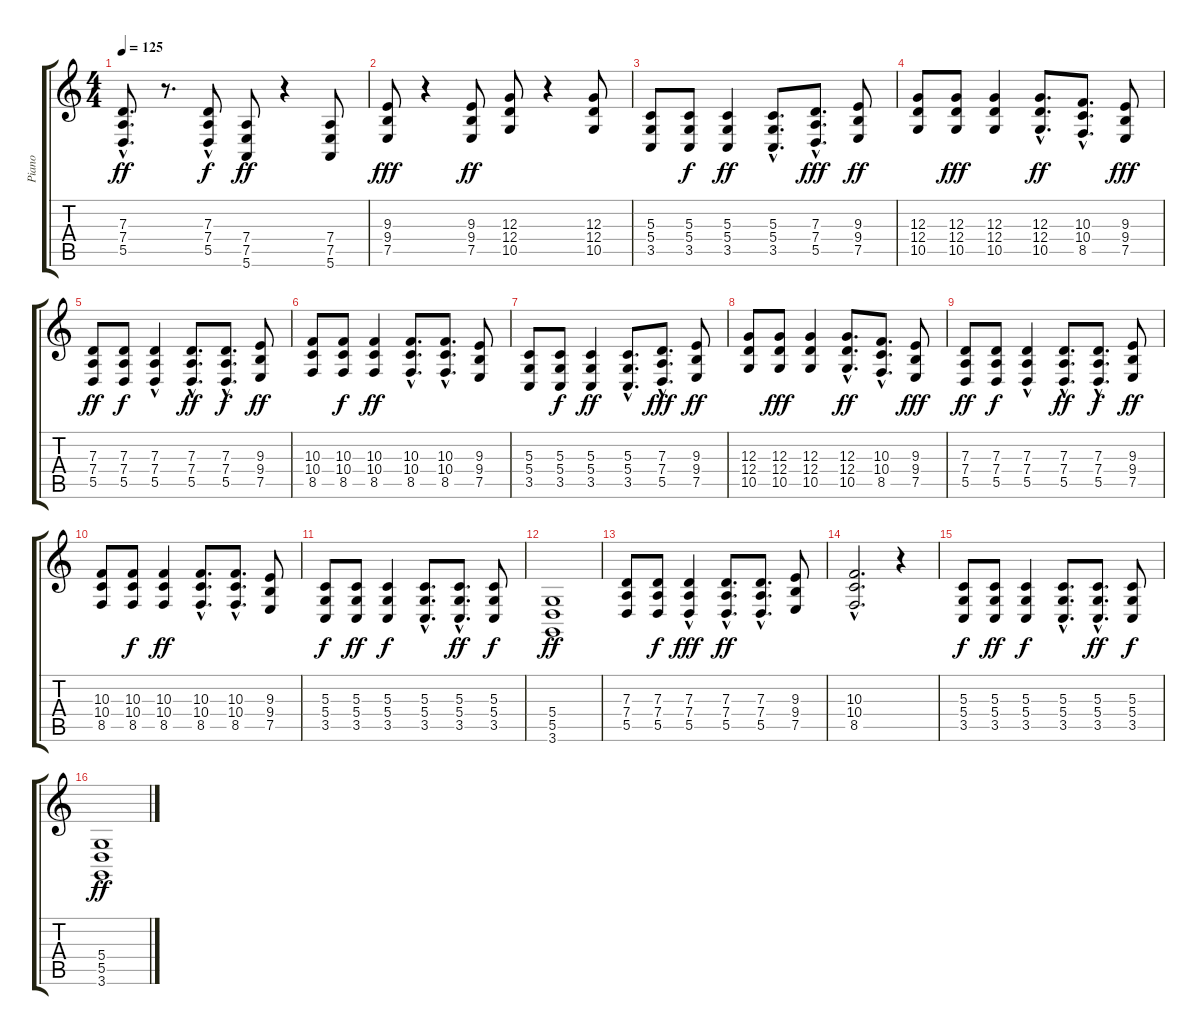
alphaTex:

\track ("Piano" "Piano") {instrument honkytonkpiano}
\staff {score tabs}
\tuning (E4 B3 G3 D3 A2 E2) {hide}
\ts (4 4)
\tempo 125
\clef g2
\ks c
(7.3{hac} 7.4{hac} 5.5{hac}).8{d dy ff} r.8{d} (7.3 7.4 5.5{hac}).8{dy f} (7.4 7.5 5.6).8{dy ff} r.4 (7.4 7.5 5.6).8 |
(9.3 9.4 7.5).8{dy fff} r.4 (9.3 9.4 7.5).8{dy ff} (12.3 12.4 10.5).8 r.4 (12.3 12.4 10.5).8 |
(5.3 5.4 3.5).8 (5.3 5.4 3.5).8{dy f} (5.3 5.4 3.5).4{dy ff} (5.3{hac} 5.4{hac} 3.5{hac}).8{d} (7.3{hac} 7.4{hac} 5.5{hac}).8{d dy fff} (9.3 9.4 7.5).8{dy ff} |
(12.3 12.4 10.5).8 (12.3 12.4 10.5).8{dy fff} (12.3 12.4 10.5).4 (12.3{hac} 12.4{hac} 10.5{hac}).8{d dy ff} (10.3{hac} 10.4{hac} 8.5{hac}).8{d} (9.3 9.4 7.5).8{dy fff} |
(7.3 7.4 5.5).8{dy ff} (7.3 7.4 5.5).8{dy f} (7.3 7.4 5.5{hac}).4 (7.3{hac} 7.4{hac} 5.5{hac}).8{d dy ff} (7.3{hac} 7.4{hac} 5.5{hac}).8{d dy f} (9.3 9.4 7.5).8{dy ff} |
(10.3 10.4 8.5).8 (10.3 10.4 8.5).8{dy f} (10.3 10.4 8.5).4{dy ff} (10.3{hac} 10.4{hac} 8.5{hac}).8{d} (10.3{hac} 10.4{hac} 8.5{hac}).8{d} (9.3 9.4 7.5).8 |
(5.3 5.4 3.5).8 (5.3 5.4 3.5).8{dy f} (5.3 5.4 3.5).4{dy ff} (5.3{hac} 5.4{hac} 3.5{hac}).8{d} (7.3{hac} 7.4{hac} 5.5{hac}).8{d dy fff} (9.3 9.4 7.5).8{dy ff} |
(12.3 12.4 10.5).8 (12.3 12.4 10.5).8{dy fff} (12.3 12.4 10.5).4 (12.3{hac} 12.4{hac} 10.5{hac}).8{d dy ff} (10.3{hac} 10.4{hac} 8.5{hac}).8{d} (9.3 9.4 7.5).8{dy fff} |
(7.3 7.4 5.5).8{dy ff} (7.3 7.4 5.5).8{dy f} (7.3 7.4 5.5{hac}).4 (7.3{hac} 7.4{hac} 5.5{hac}).8{d dy ff} (7.3{hac} 7.4{hac} 5.5{hac}).8{d dy f} (9.3 9.4 7.5).8{dy ff} |
(10.3 10.4 8.5).8 (10.3 10.4 8.5).8{dy f} (10.3 10.4 8.5).4{dy ff} (10.3{hac} 10.4{hac} 8.5{hac}).8{d} (10.3{hac} 10.4{hac} 8.5{hac}).8{d} (9.3 9.4 7.5).8 |
(5.3 5.4 3.5).8{dy f} (5.3 5.4 3.5).8{dy ff} (5.3 5.4 3.5).4{dy f} (5.3{hac} 5.4{hac} 3.5{hac}).8{d} (5.3{hac} 5.4{hac} 3.5{hac}).8{d dy ff} (5.3 5.4 3.5).8{dy f} |
(5.4 5.5 3.6).1{dy ff} |
(7.3 7.4 5.5).8 (7.3 7.4 5.5).8{dy f} (7.3{hac} 7.4 5.5).4{dy fff} (7.3{hac} 7.4{hac} 5.5{hac}).8{d dy ff} (7.3{hac} 7.4{hac} 5.5{hac}).8{d} (9.3 9.4 7.5).8 |
(10.3{hac} 10.4{hac} 8.5{hac}).2{d} r.4 |
(5.3 5.4 3.5).8{dy f} (5.3 5.4 3.5).8{dy ff} (5.3 5.4 3.5).4{dy f} (5.3{hac} 5.4{hac} 3.5{hac}).8{d} (5.3{hac} 5.4{hac} 3.5{hac}).8{d dy ff} (5.3 5.4 3.5).8{dy f} |
(5.4 5.5 3.6).1{dy ff}
